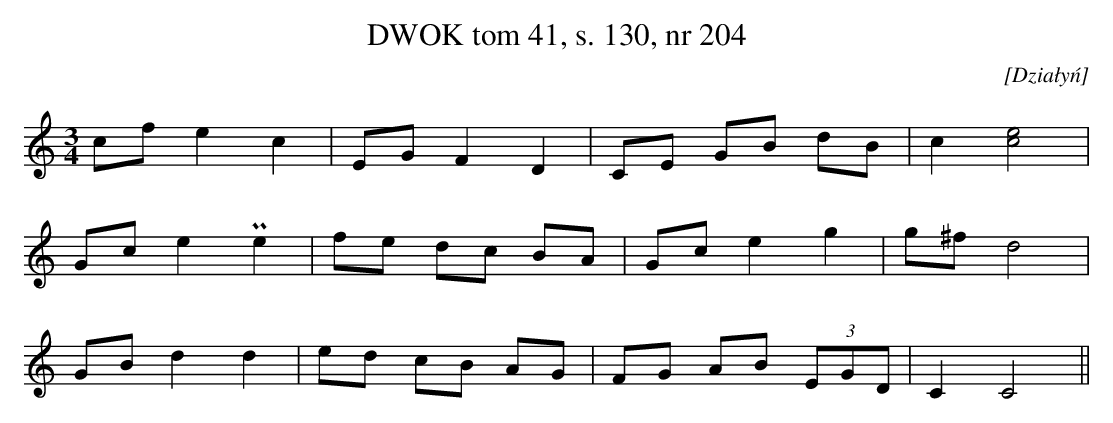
X:1
T:DWOK tom 41, s. 130, nr 204
O:[Działyń]
L:1/16
M:3/4
K:C
c2f2 e4 c4|E2G2 F4 D4|C2E2 G2B2 d2B2|c4 [c8e8]|
G2c2 e4 Pe4|f2e2 d2c2 B2A2|G2c2 e4 g4|g2^f2 d8|
G2B2 d4 d4|e2d2 c2B2 A2G2|F2G2 A2B2  (3E2G2D2 |C4 C8||
